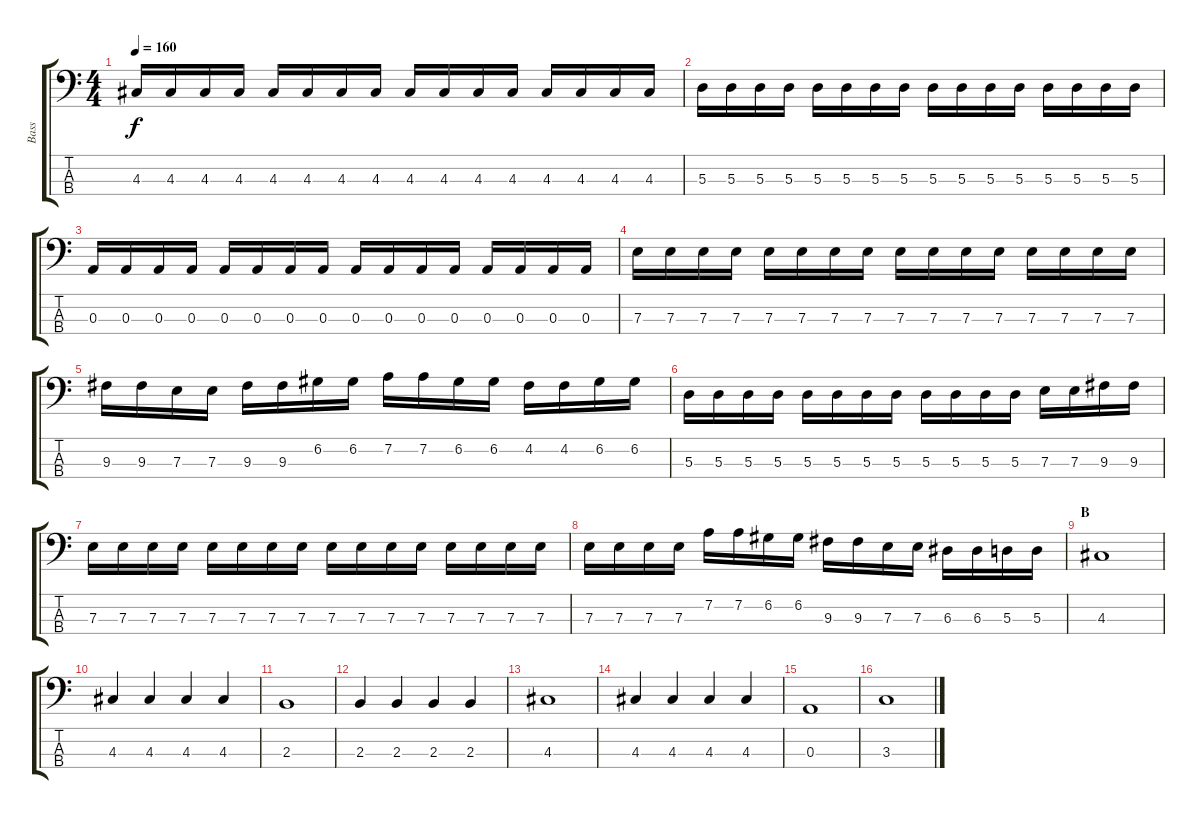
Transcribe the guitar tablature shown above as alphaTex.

\track ("Bass" "Bass") {instrument electricbasspick}
\staff {score tabs}
\tuning (G2 D2 A1 E1) {hide}
\ts (4 4)
\tempo 160
\clef f4
\ks c
4.3.16{dy f} 4.3.16 4.3.16 4.3.16 4.3.16 4.3.16 4.3.16 4.3.16 4.3.16 4.3.16 4.3.16 4.3.16 4.3.16 4.3.16 4.3.16 4.3.16 |
5.3.16 5.3.16 5.3.16 5.3.16 5.3.16 5.3.16 5.3.16 5.3.16 5.3.16 5.3.16 5.3.16 5.3.16 5.3.16 5.3.16 5.3.16 5.3.16 |
0.3.16 0.3.16 0.3.16 0.3.16 0.3.16 0.3.16 0.3.16 0.3.16 0.3.16 0.3.16 0.3.16 0.3.16 0.3.16 0.3.16 0.3.16 0.3.16 |
7.3.16 7.3.16 7.3.16 7.3.16 7.3.16 7.3.16 7.3.16 7.3.16 7.3.16 7.3.16 7.3.16 7.3.16 7.3.16 7.3.16 7.3.16 7.3.16 |
9.3.16 9.3.16 7.3.16 7.3.16 9.3.16 9.3.16 6.2.16 6.2.16 7.2.16 7.2.16 6.2.16 6.2.16 4.2.16 4.2.16 6.2.16 6.2.16 |
5.3.16 5.3.16 5.3.16 5.3.16 5.3.16 5.3.16 5.3.16 5.3.16 5.3.16 5.3.16 5.3.16 5.3.16 7.3.16 7.3.16 9.3.16 9.3.16 |
7.3.16 7.3.16 7.3.16 7.3.16 7.3.16 7.3.16 7.3.16 7.3.16 7.3.16 7.3.16 7.3.16 7.3.16 7.3.16 7.3.16 7.3.16 7.3.16 |
7.3.16 7.3.16 7.3.16 7.3.16 7.2.16 7.2.16 6.2.16 6.2.16 9.3.16 9.3.16 7.3.16 7.3.16 6.3.16 6.3.16 5.3.16 5.3.16 |
\section ("" "B")
4.3.1 |
4.3.4 4.3.4 4.3.4 4.3.4 |
2.3.1 |
2.3.4 2.3.4 2.3.4 2.3.4 |
4.3.1 |
4.3.4 4.3.4 4.3.4 4.3.4 |
0.3.1 |
3.3.1
